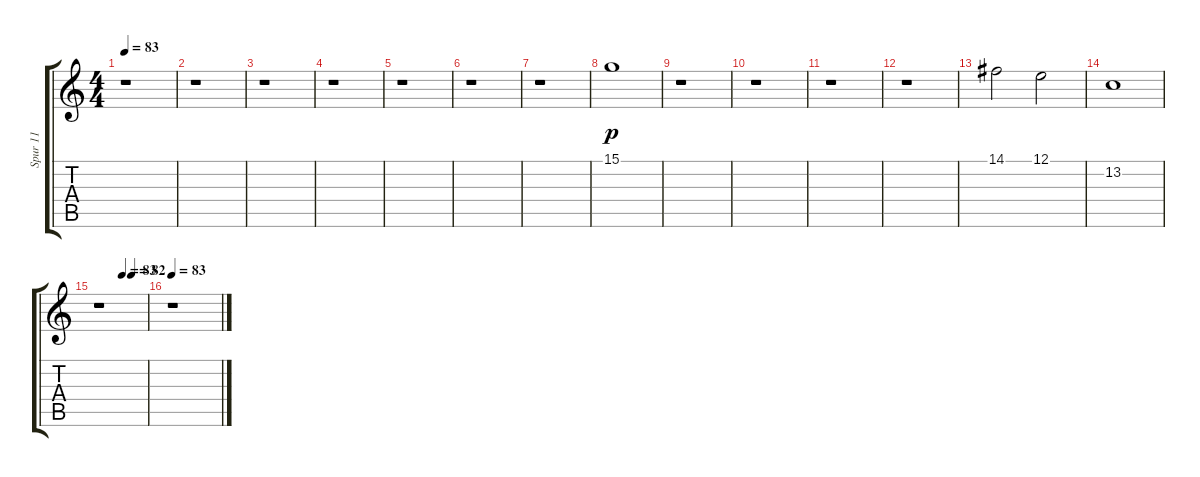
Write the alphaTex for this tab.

\track ("Spur 11" "Spur 11") {instrument recorder}
\staff {score tabs}
\tuning (E4 B3 G3 D3 A2 E2) {hide}
\ts (4 4)
\tempo 83
\clef g2
\ks c
r.1{dy p} |
r.1 |
r.1 |
r.1 |
r.1 |
r.1 |
r.1 |
15.1.1 |
r.1 |
r.1 |
r.1 |
r.1 |
14.1.2 12.1.2 |
13.2.1 |
\tempo (83 0.5)
\tempo (82 0.6875)
r.1 |
\tempo 83
r.1
